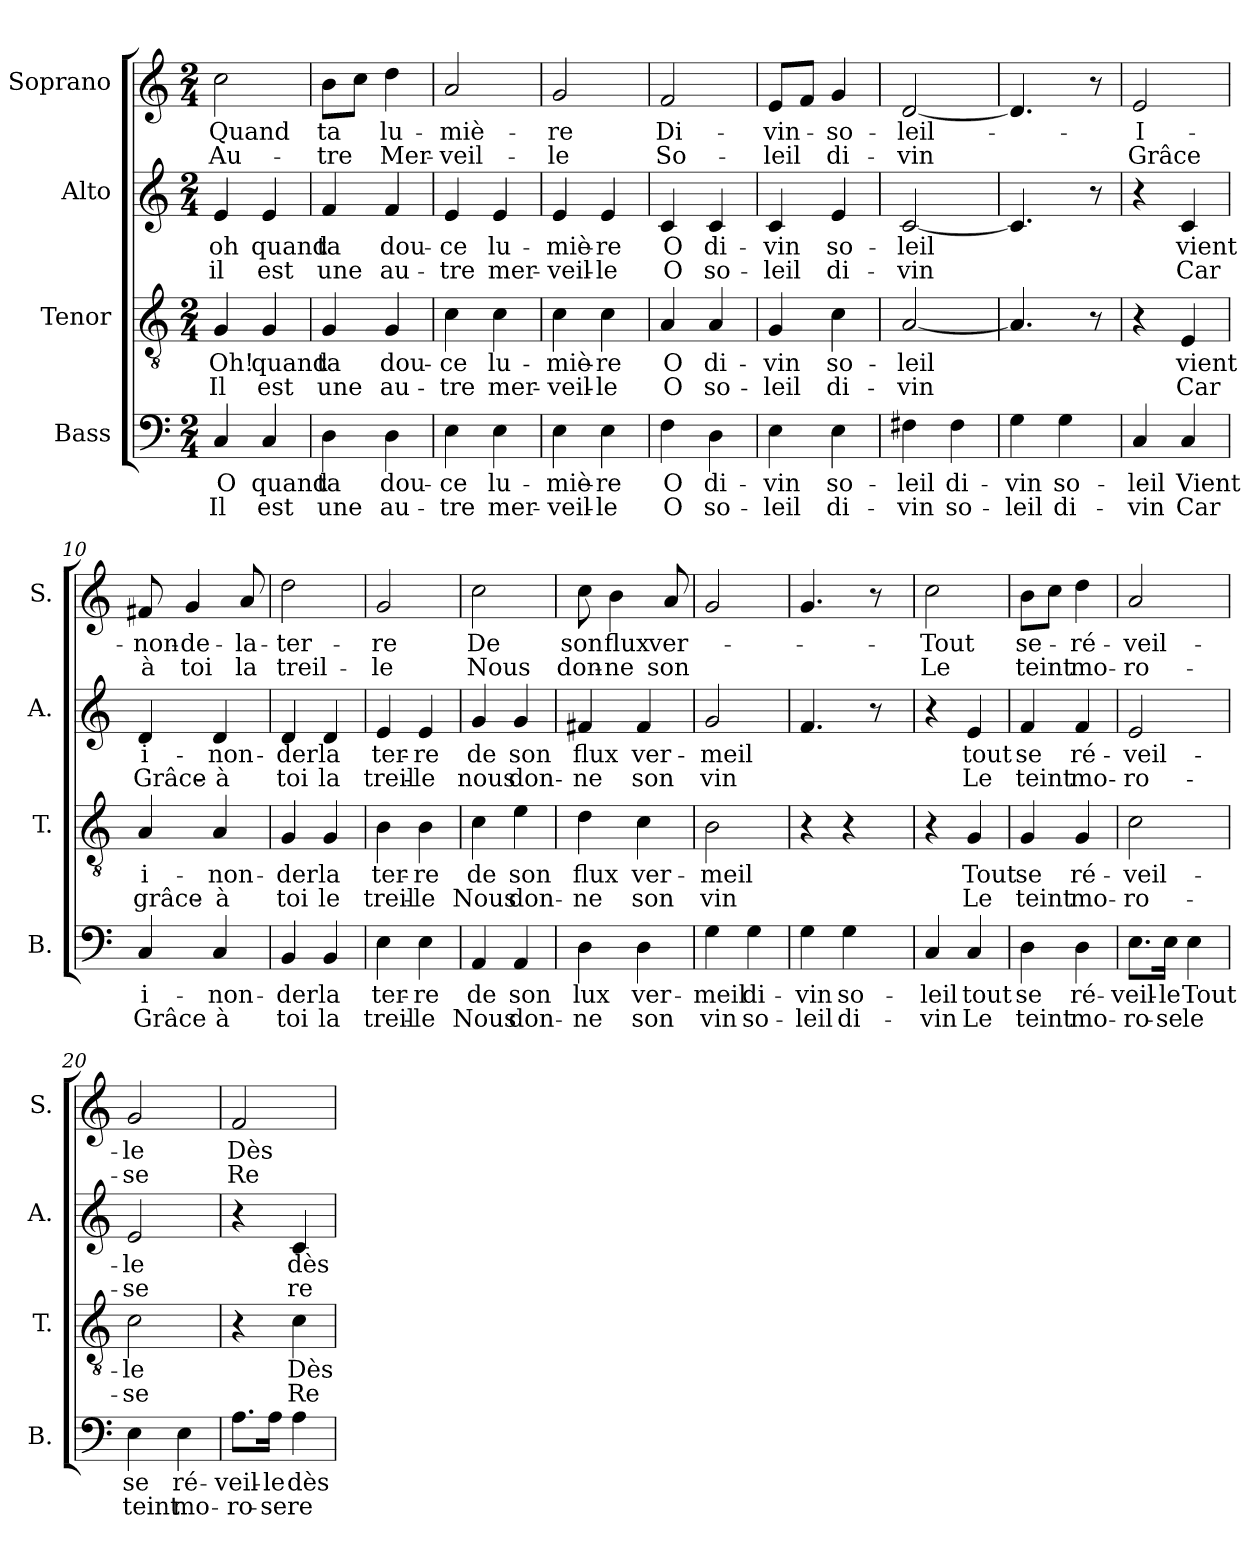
**kern	**text	**text	**kern	**text	**text	**kern	**text	**text	**kern	**text	**text
*part4	*part4	*part4	*part3	*part3	*part3	*part2	*part2	*part2	*part1	*part1	*part1
*staff4	*staff4	*staff4	*staff3	*staff3	*staff3	*staff2	*staff2	*staff2	*staff1	*staff1	*staff1
*I"Bass	*	*	*I"Tenor	*	*	*I"Alto	*	*	*I"Soprano	*	*
*I'B.	*	*	*I'T.	*	*	*I'A.	*	*	*I'S.	*	*
*clefF4	*	*	*clefGv2	*	*	*clefG2	*	*	*clefG2	*	*
*k[]	*	*	*k[]	*	*	*k[]	*	*	*k[]	*	*
*M2/4	*	*	*M2/4	*	*	*M2/4	*	*	*M2/4	*	*
=1	=1	=1	=1	=1	=1	=1	=1	=1	=1	=1	=1
!	!LO:LY:b	!LO:LY:b	!	!LO:LY:b	!LO:LY:b	!	!LO:LY:b	!LO:LY:b	!	!LO:LY:b	!LO:LY:b
4C/	O	Il	4G/	Oh!	Il	4e/	oh	il	2cc\	Quand	Au-
!	!LO:LY:b	!LO:LY:b	!	!LO:LY:b	!LO:LY:b	!	!LO:LY:b	!LO:LY:b	!	!	!
4C/	quand	est	4G/	quand	est	4e/	quand	est	.	.	.
=2	=2	=2	=2	=2	=2	=2	=2	=2	=2	=2	=2
!	!LO:LY:b	!LO:LY:b	!	!LO:LY:b	!LO:LY:b	!	!LO:LY:b	!LO:LY:b	!	!LO:LY:b	!LO:LY:b
4D\	ta	une	4G/	ta	une	4f/	ta	une	8b\L	ta	-tre
.	.	.	.	.	.	.	.	.	8cc\J	.	.
!	!LO:LY:b	!LO:LY:b	!	!LO:LY:b	!LO:LY:b	!	!LO:LY:b	!LO:LY:b	!	!LO:LY:b	!LO:LY:b
4D\	dou-	au-	4G/	dou-	au-	4f/	dou-	au-	4dd\	lu-	Mer-
=3	=3	=3	=3	=3	=3	=3	=3	=3	=3	=3	=3
!	!LO:LY:b	!LO:LY:b	!	!LO:LY:b	!LO:LY:b	!	!LO:LY:b	!LO:LY:b	!	!LO:LY:b	!LO:LY:b
4E\	-ce	-tre	4c\	-ce	-tre	4e/	-ce	-tre	2a/	-miè-	-veil-
!	!LO:LY:b	!LO:LY:b	!	!LO:LY:b	!LO:LY:b	!	!LO:LY:b	!LO:LY:b	!	!	!
4E\	lu-	mer-	4c\	lu-	mer-	4e/	lu-	mer-	.	.	.
=4	=4	=4	=4	=4	=4	=4	=4	=4	=4	=4	=4
!	!LO:LY:b	!LO:LY:b	!	!LO:LY:b	!LO:LY:b	!	!LO:LY:b	!LO:LY:b	!	!LO:LY:b	!LO:LY:b
4E\	-miè-	-veil-	4c\	-miè-	-veil-	4e/	-miè-	-veil-	2g/	-re	-le
!	!LO:LY:b	!LO:LY:b	!	!LO:LY:b	!LO:LY:b	!	!LO:LY:b	!LO:LY:b	!	!	!
4E\	-re	-le	4c\	-re	-le	4e/	-re	-le	.	.	.
=5	=5	=5	=5	=5	=5	=5	=5	=5	=5	=5	=5
!	!LO:LY:b	!LO:LY:b	!	!LO:LY:b	!LO:LY:b	!	!LO:LY:b	!LO:LY:b	!	!LO:LY:b	!LO:LY:b
4F\	O	O	4A/	O	O	4c/	O	O	2f/	Di-	So-
!	!LO:LY:b	!LO:LY:b	!	!LO:LY:b	!LO:LY:b	!	!LO:LY:b	!LO:LY:b	!	!	!
4D\	di-	so-	4A/	di-	so-	4c/	di-	so-	.	.	.
=6	=6	=6	=6	=6	=6	=6	=6	=6	=6	=6	=6
!	!LO:LY:b	!LO:LY:b	!	!LO:LY:b	!LO:LY:b	!	!LO:LY:b	!LO:LY:b	!	!LO:LY:b	!LO:LY:b
4E\	-vin	-leil	4G/	-vin	-leil	4c/	-vin	-leil	8e/L	-vin-	-leil
.	.	.	.	.	.	.	.	.	8f/J	.	.
!	!LO:LY:b	!LO:LY:b	!	!LO:LY:b	!LO:LY:b	!	!LO:LY:b	!LO:LY:b	!	!LO:LY:b	!LO:LY:b
4E\	so-	di-	4c\	so-	di-	4e/	so-	di-	4g/	-so-	di-
=7	=7	=7	=7	=7	=7	=7	=7	=7	=7	=7	=7
!	!LO:LY:b	!LO:LY:b	!	!LO:LY:b	!LO:LY:b	!	!LO:LY:b	!LO:LY:b	!	!LO:LY:b	!LO:LY:b
4F#X\	-leil	-vin	[2A/	-leil	-vin	[2c/	-leil	-vin	[2d/	-leil-	-vin
!	!LO:LY:b	!LO:LY:b	!	!	!	!	!	!	!	!	!
4F#\	di-	so-	.	.	.	.	.	.	.	.	.
=8	=8	=8	=8	=8	=8	=8	=8	=8	=8	=8	=8
!	!LO:LY:b	!LO:LY:b	!	!	!	!	!	!	!	!	!
4G\	-vin	-leil	4.A/]	.	.	4.c/]	.	.	4.d/]	.	.
!	!LO:LY:b	!LO:LY:b	!	!	!	!	!	!	!	!	!
4G\	so-	di-	.	.	.	.	.	.	.	.	.
.	.	.	8r	.	.	8r	.	.	8r	.	.
=9	=9	=9	=9	=9	=9	=9	=9	=9	=9	=9	=9
!	!LO:LY:b	!LO:LY:b	!	!	!	!	!	!	!	!LO:LY:b	!LO:LY:b
4C/	-leil	-vin	4r	.	.	4r	.	.	2e/	-I-	Grâce
!	!LO:LY:b	!LO:LY:b	!	!LO:LY:b	!LO:LY:b	!	!LO:LY:b	!LO:LY:b	!	!	!
4C/	Vient	Car	4E/	vient	Car	4c/	vient	Car	.	.	.
=10	=10	=10	=10	=10	=10	=10	=10	=10	=10	=10	=10
!	!LO:LY:b	!LO:LY:b	!	!LO:LY:b	!LO:LY:b	!	!LO:LY:b	!LO:LY:b	!	!LO:LY:b	!LO:LY:b
4C/	i-	Grâce	4A/	i-	grâce-	4d/	i-	Grâce-	8f#X/	-non-	à
!	!	!	!	!	!	!	!	!	!	!LO:LY:b	!LO:LY:b
.	.	.	.	.	.	.	.	.	4g/	-de-	toi
!	!LO:LY:b	!LO:LY:b	!	!LO:LY:b	!LO:LY:b	!	!LO:LY:b	!LO:LY:b	!	!	!
4C/	-non-	à	4A/	-non-	-à	4d/	-non-	-à	.	.	.
!	!	!	!	!	!	!	!	!	!	!LO:LY:b	!LO:LY:b
.	.	.	.	.	.	.	.	.	8a/	-la-	la
=11	=11	=11	=11	=11	=11	=11	=11	=11	=11	=11	=11
!	!LO:LY:b	!LO:LY:b	!	!LO:LY:b	!LO:LY:b	!	!LO:LY:b	!LO:LY:b	!	!LO:LY:b	!LO:LY:b
4BB/	-der	toi	4G/	-der	toi	4d/	-der	toi	2dd\	-ter-	treil-
!	!LO:LY:b	!LO:LY:b	!	!LO:LY:b	!LO:LY:b	!	!LO:LY:b	!LO:LY:b	!	!	!
4BB/	la	la	4G/	la	le	4d/	la	la	.	.	.
!!LO:LB:g=z
=12	=12	=12	=12	=12	=12	=12	=12	=12	=12	=12	=12
!	!LO:LY:b	!LO:LY:b	!	!LO:LY:b	!LO:LY:b	!	!LO:LY:b	!LO:LY:b	!	!LO:LY:b	!LO:LY:b
4E\	ter-	treil-	4B\	ter-	treil-	4e/	ter-	treil-	2g/	-re	-le
!	!LO:LY:b	!LO:LY:b	!	!LO:LY:b	!LO:LY:b	!	!LO:LY:b	!LO:LY:b	!	!	!
4E\	-re	-le	4B\	-re	-le	4e/	-re	-le	.	.	.
=13	=13	=13	=13	=13	=13	=13	=13	=13	=13	=13	=13
!	!LO:LY:b	!LO:LY:b	!	!LO:LY:b	!LO:LY:b	!	!LO:LY:b	!LO:LY:b	!	!LO:LY:b	!LO:LY:b
4AA/	de	Nous	4c\	de	Nous	4g/	de	nous	2cc\	De	Nous
!	!LO:LY:b	!LO:LY:b	!	!LO:LY:b	!LO:LY:b	!	!LO:LY:b	!LO:LY:b	!	!	!
4AA/	son	don-	4e\	son	don-	4g/	son	don-	.	.	.
=14	=14	=14	=14	=14	=14	=14	=14	=14	=14	=14	=14
!	!LO:LY:b	!LO:LY:b	!	!LO:LY:b	!LO:LY:b	!	!LO:LY:b	!LO:LY:b	!	!LO:LY:b	!LO:LY:b
4D\	lux	-ne	4d\	flux	-ne	4f#X/	flux	-ne	8cc\	son	don-
!	!	!	!	!	!	!	!	!	!	!LO:LY:b	!LO:LY:b
.	.	.	.	.	.	.	.	.	4b\	flux	-ne
!	!LO:LY:b	!LO:LY:b	!	!LO:LY:b	!LO:LY:b	!	!LO:LY:b	!LO:LY:b	!	!	!
4D\	ver-	son	4c\	ver-	son	4f#/	ver-	son	.	.	.
!	!	!	!	!	!	!	!	!	!	!LO:LY:b	!LO:LY:b
.	.	.	.	.	.	.	.	.	8a/	ver-	son
=15	=15	=15	=15	=15	=15	=15	=15	=15	=15	=15	=15
!	!LO:LY:b	!LO:LY:b	!	!LO:LY:b	!LO:LY:b	!	!LO:LY:b	!LO:LY:b	!	!	!
4G\	-meil	vin	2B\	-meil	vin	2g/	-meil	vin	2g/	.	.
!	!LO:LY:b	!LO:LY:b	!	!	!	!	!	!	!	!	!
4G\	di-	so-	.	.	.	.	.	.	.	.	.
=16	=16	=16	=16	=16	=16	=16	=16	=16	=16	=16	=16
!	!LO:LY:b	!LO:LY:b	!	!	!	!	!	!	!	!	!
4G\	-vin	-leil	4r	.	.	4.f/	.	.	4.g/	.	.
!	!LO:LY:b	!LO:LY:b	!	!	!	!	!	!	!	!	!
4G\	so-	di-	4r	.	.	.	.	.	.	.	.
.	.	.	.	.	.	8r	.	.	8r	.	.
=17	=17	=17	=17	=17	=17	=17	=17	=17	=17	=17	=17
!	!LO:LY:b	!LO:LY:b	!	!	!	!	!	!	!	!LO:LY:b	!LO:LY:b
4C/	-leil	-vin	4r	.	.	4r	.	.	2cc\	Tout	Le
!	!LO:LY:b	!LO:LY:b	!	!LO:LY:b	!LO:LY:b	!	!LO:LY:b	!LO:LY:b	!	!	!
4C/	tout	Le	4G/	Tout	Le	4e/	tout	Le	.	.	.
=18	=18	=18	=18	=18	=18	=18	=18	=18	=18	=18	=18
!	!LO:LY:b	!LO:LY:b	!	!LO:LY:b	!LO:LY:b	!	!LO:LY:b	!LO:LY:b	!	!LO:LY:b	!LO:LY:b
4D\	se	teint	4G/	se	teint	4f/	se	teint	8b\L	se-	teint
.	.	.	.	.	.	.	.	.	8cc\J	.	.
!	!LO:LY:b	!LO:LY:b	!	!LO:LY:b	!LO:LY:b	!	!LO:LY:b	!LO:LY:b	!	!LO:LY:b	!LO:LY:b
4D\	ré-	mo-	4G/	ré-	mo-	4f/	ré-	mo-	4dd\	-ré-	mo-
=19	=19	=19	=19	=19	=19	=19	=19	=19	=19	=19	=19
!	!LO:LY:b	!LO:LY:b	!	!LO:LY:b	!LO:LY:b	!	!LO:LY:b	!LO:LY:b	!	!LO:LY:b	!LO:LY:b
8.E\L	-veil-	-ro-	2c\	-veil-	-ro-	2e/	-veil-	-ro-	2a/	-veil-	-ro-
!	!LO:LY:b	!LO:LY:b	!	!	!	!	!	!	!	!	!
16E\Jk	-le	-se	.	.	.	.	.	.	.	.	.
!	!LO:LY:b	!LO:LY:b	!	!	!	!	!	!	!	!	!
4E\	Tout	le	.	.	.	.	.	.	.	.	.
=20	=20	=20	=20	=20	=20	=20	=20	=20	=20	=20	=20
!	!LO:LY:b	!LO:LY:b	!	!LO:LY:b	!LO:LY:b	!	!LO:LY:b	!LO:LY:b	!	!LO:LY:b	!LO:LY:b
4E\	se	teint	2c\	le	se	2e/	le	-se	2g/	-le	-se
!	!LO:LY:b	!LO:LY:b	!	!	!	!	!	!	!	!	!
4E\	ré-	mo-	.	.	.	.	.	.	.	.	.
=21	=21	=21	=21	=21	=21	=21	=21	=21	=21	=21	=21
!	!LO:LY:b	!LO:LY:b	!	!	!	!	!	!	!	!LO:LY:b	!LO:LY:b
8.A\L	-veil-	-ro-	4r	.	.	4r	.	.	2f/	Dès	Re-
!	!LO:LY:b	!LO:LY:b	!	!	!	!	!	!	!	!	!
16A\Jk	-le	-se	.	.	.	.	.	.	.	.	.
!	!LO:LY:b	!LO:LY:b	!	!LO:LY:b	!LO:LY:b	!	!LO:LY:b	!LO:LY:b	!	!	!
4A\	dès	re-	4c\	Dès	Re-	4c/	dès	re-	.	.	.
=	=	=	=	=	=	=	=	=	=	=	=
*-	*-	*-	*-	*-	*-	*-	*-	*-	*-	*-	*-
